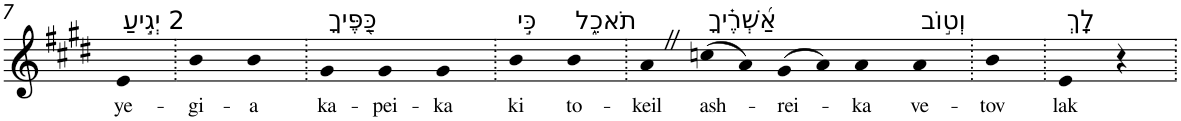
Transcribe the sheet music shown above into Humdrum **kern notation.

**kern	**text
*part1	*part1
*staff1	*staff1
*I"Piano	*
*I'Pno	*
!!LO:PB:g=z
*clefG2	*
*k[f#c#g#d#]	*
*E:	*
=7	=7
!LO:TX:a:t=2 יְגִ֣יעַ	!
!	!LO:LY:b
4e	ye-
=8.	=8.
!	!LO:LY:b
4b	-gi-
!	!LO:LY:b
4b	-a
=9.	=9.
!LO:TX:a:t=כַּ֭פֶּיךָ	!
!	!LO:LY:b
4g#	ka-
!	!LO:LY:b
4g#	-pei-
!	!LO:LY:b
4g#	-ka
=10.	=10.
!LO:TX:a:t=כִּ֣י	!
!	!LO:LY:b
4b	ki
!LO:TX:a:t=תֹאכֵ֑ל	!
!	!LO:LY:b
4b	to-
=11.	=11.
!	!LO:LY:b
4aZ	-keil
!LO:TX:a:t=אַ֝שְׁרֶ֗יךָ	!
!	!LO:LY:b
(>8ccn	ash-
8a)	.
!	!LO:LY:b
(>8g#	-rei-
8a)	.
!	!LO:LY:b
4a	-ka
!LO:TX:a:t=וְט֣וֹב	!
!	!LO:LY:b
4a	ve-
=12.	=12.
!	!LO:LY:b
4b	-tov
=13.	=13.
!LO:TX:a:t=לָֽךְ	!
!	!LO:LY:b
4e	lak
4r	.
=.	=.
*-	*-
